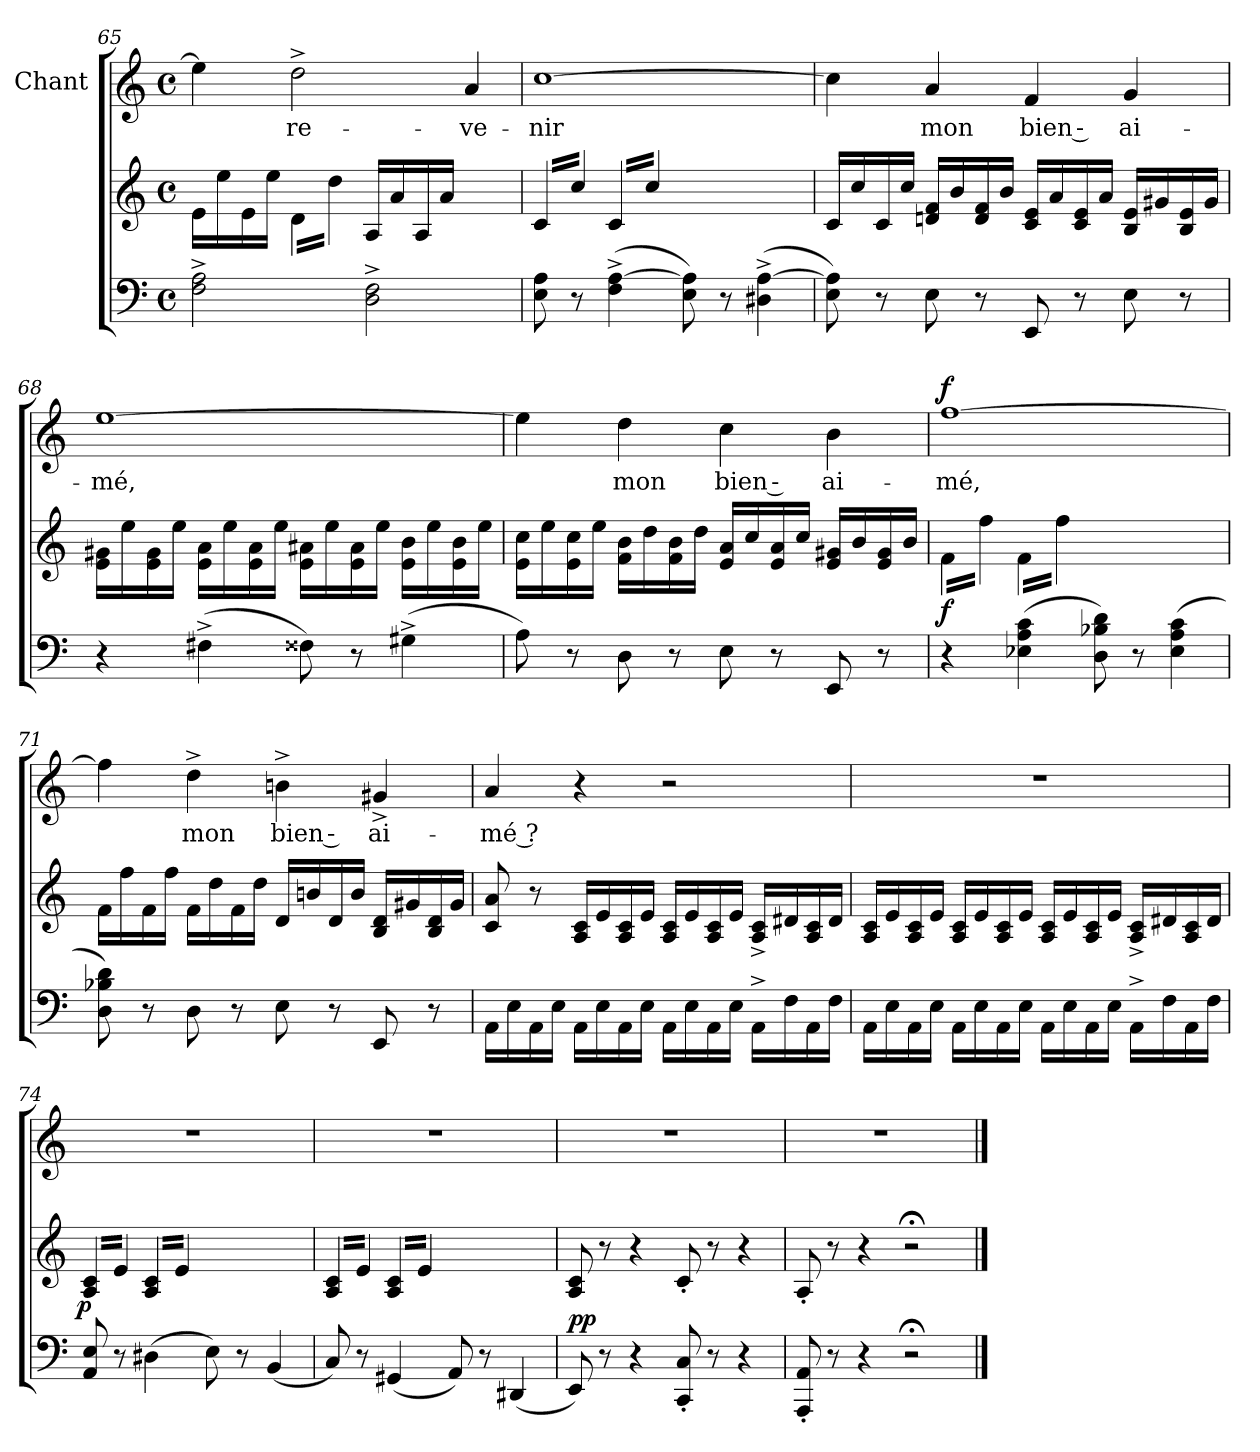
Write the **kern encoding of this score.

**kern	**dynam	**kern	**dynam	**kern	**text	**dynam
*part3	*part3	*part2	*part2	*part1	*part1	*part1
*staff3	*staff3	*staff2	*staff2	*staff1	*staff1	*staff1
*	*	*	*	*I"Chant	*	*
*clefF4	*	*clefG2	*	*clefG2	*	*
*k[]	*	*k[]	*	*k[]	*	*
*C:	*	*C:	*	*C:	*	*
*M4/4	*	*M4/4	*	*M4/4	*	*
*met(c)	*	*met(c)	*	*met(c)	*	*
=65	=65	=65	=65	=65	=65	=65
2F^<\ 2A^<\	.	16e\LL	.	4ee\]	.	.
.	.	16ee\	.	.	.	.
.	.	16e\	.	.	.	.
.	.	16ee\JJ	.	.	.	.
!	!	!LO:N:vis=4	!	!	!	!
*	*	*tremolo	*	*	*	*
.	.	16d\LL	.	2dd^>\	re-	.
.	.	16dd\	.	.	.	.
!	!	!LO:N:vis=4	!	!	!	!
.	.	16d\	.	.	.	.
.	.	16dd\JJ	.	.	.	.
*	*	*Xtremolo	*	*	*	*
2D^<\ 2F^<\	.	16A/LL	.	.	.	.
.	.	16a/	.	.	.	.
.	.	16A/	.	.	.	.
.	.	16a/JJ	.	.	.	.
.	.	4ryy	.	4a/	-ve-	.
!!LO:LB:g=z
=66	=66	=66	=66	=66	=66	=66
!	!LO:DY:a	!LO:N:vis=4	!	!	!	!LO:DY:a
*	*	*tremolo	*	*	*	*
8E\ 8A\	cresc. poco a poco	16c/LL	.	[1cc	-nir	cresc. poco a poco
.	.	16cc/	.	.	.	.
!	!	!LO:N:vis=4	!	!	!	!
8r	.	16c/	.	.	.	.
.	.	16cc/JJ	.	.	.	.
!	!	!LO:N:vis=4	!	!	!	!
(<4F^<\ [4A^<\	.	16c/LL	.	.	.	.
.	.	16cc/	.	.	.	.
!	!	!LO:N:vis=4	!	!	!	!
.	.	16c/	.	.	.	.
.	.	16cc/JJ	.	.	.	.
*	*	*Xtremolo	*	*	*	*
8E\ 8A]\)	.	2ryy	.	.	.	.
.	.	.	.	.	.	.
8r	.	.	.	.	.	.
(<4D#X^<\ [4A^<\	.	.	.	.	.	.
=67	=67	=67	=67	=67	=67	=67
8E\ 8A]\)	.	16c/LL	.	4cc\]	.	.
.	.	16cc/	.	.	.	.
8r	.	16c/	.	.	.	.
.	.	16cc/JJ	.	.	.	.
8E\	.	16dn/ 16f/LL	.	4a/	mon	.
.	.	16b/	.	.	.	.
8r	.	16d/ 16f/	.	.	.	.
.	.	16b/JJ	.	.	.	.
8EE/	.	16c/ 16e/LL	.	4f/	bien ‑	.
.	.	16a/	.	.	.	.
8r	.	16c/ 16e/	.	.	.	.
.	.	16a/JJ	.	.	.	.
8E\	.	16B/ 16e/LL	.	4g/	ai-	.
.	.	16g#X/	.	.	.	.
8r	.	16B/ 16e/	.	.	.	.
.	.	16g#/JJ	.	.	.	.
=68	=68	=68	=68	=68	=68	=68
4r	.	16e\ 16g#X\LL	.	[1ee	-mé,	.
.	.	16ee\	.	.	.	.
.	.	16e\ 16g#\	.	.	.	.
.	.	16ee\JJ	.	.	.	.
(>4F#X^>\	.	16e\ 16a\LL	.	.	.	.
.	.	16ee\	.	.	.	.
.	.	16e\ 16a\	.	.	.	.
.	.	16ee\JJ	.	.	.	.
8F##\)	.	16e\ 16a#X\LL	.	.	.	.
.	.	16ee\	.	.	.	.
8r	.	16e\ 16a#\	.	.	.	.
.	.	16ee\JJ	.	.	.	.
(>4G#X^>\	.	16e\ 16b\LL	.	.	.	.
.	.	16ee\	.	.	.	.
.	.	16e\ 16b\	.	.	.	.
.	.	16ee\JJ	.	.	.	.
!!LO:LB:g=z
=69	=69	=69	=69	=69	=69	=69
8A\)	.	16e\ 16cc\LL	.	4ee\]	.	.
.	.	16ee\	.	.	.	.
8r	.	16e\ 16cc\	.	.	.	.
.	.	16ee\JJ	.	.	.	.
8D\	.	16f\ 16b\LL	.	4dd\	mon	.
.	.	16dd\	.	.	.	.
8r	.	16f\ 16b\	.	.	.	.
.	.	16dd\JJ	.	.	.	.
8E\	.	16e/ 16a/LL	.	4cc\	bien ‑	.
.	.	16cc/	.	.	.	.
8r	.	16e/ 16a/	.	.	.	.
.	.	16cc/JJ	.	.	.	.
8EE/	.	16e/ 16g#X/LL	.	4b\	ai-	.
.	.	16b/	.	.	.	.
8r	.	16e/ 16g#/	.	.	.	.
.	.	16b/JJ	.	.	.	.
=70	=70	=70	=70	=70	=70	=70
!	!	!LO:N:vis=4	!LO:DY:b	!	!	!LO:DY:a
*	*	*tremolo	*	*	*	*
4r	.	16f\LL	f	[1ff	-mé,	f
.	.	16ff\	.	.	.	.
!	!	!LO:N:vis=4	!	!	!	!
.	.	16f\	.	.	.	.
.	.	16ff\JJ	.	.	.	.
!	!	!LO:N:vis=4	!	!	!	!
(>4E-X\ 4A\ 4c\	.	16f\LL	.	.	.	.
.	.	16ff\	.	.	.	.
!	!	!LO:N:vis=4	!	!	!	!
.	.	16f\	.	.	.	.
.	.	16ff\JJ	.	.	.	.
*	*	*Xtremolo	*	*	*	*
8D\ 8B-X\ 8d\)	.	2ryy	.	.	.	.
.	.	.	.	.	.	.
8r	.	.	.	.	.	.
(>4E-\ 4A\ 4c\	.	.	.	.	.	.
=71	=71	=71	=71	=71	=71	=71
8D\ 8B-X\ 8d\)	.	16f\LL	.	4ff\]	.	.
.	.	16ff\	.	.	.	.
8r	.	16f\	.	.	.	.
.	.	16ff\JJ	.	.	.	.
8D\	.	16f\LL	.	4dd^>\	mon	.
.	.	16dd\	.	.	.	.
8r	.	16f\	.	.	.	.
.	.	16dd\JJ	.	.	.	.
8E\	.	16d/LL	.	4bn^>\	bien ‑	.
.	.	16bn/	.	.	.	.
8r	.	16d/	.	.	.	.
.	.	16b/JJ	.	.	.	.
8EE/	.	16B/ 16d/LL	.	4g#X^>/	ai-	.
.	.	16g#X/	.	.	.	.
8r	.	16B/ 16d/	.	.	.	.
.	.	16g#/JJ	.	.	.	.
!!LO:PB:g=z
=72	=72	=72	=72	=72	=72	=72
!	!	!	!LO:DY:b	!	!	!
16AA\LL	.	8c/ 8a/	dim. poco a poco.	4a/	-mé ?	.
16E\	.	.	.	.	.	.
16AA\	.	8r	.	.	.	.
16E\JJ	.	.	.	.	.	.
16AA\LL	.	16A/ 16c/LL	.	4r	.	.
16E\	.	16e/	.	.	.	.
16AA\	.	16A/ 16c/	.	.	.	.
16E\JJ	.	16e/JJ	.	.	.	.
16AA\LL	.	16A/ 16c/LL	.	2r	.	.
16E\	.	16e/	.	.	.	.
16AA\	.	16A/ 16c/	.	.	.	.
16E\JJ	.	16e/JJ	.	.	.	.
16AA^>\LL	.	16A^</ 16c^</LL	.	.	.	.
16F\	.	16d#X/	.	.	.	.
16AA\	.	16A/ 16c/	.	.	.	.
16F\JJ	.	16d#/JJ	.	.	.	.
=73	=73	=73	=73	=73	=73	=73
16AA\LL	.	16A/ 16c/LL	.	1r	.	.
16E\	.	16e/	.	.	.	.
16AA\	.	16A/ 16c/	.	.	.	.
16E\JJ	.	16e/JJ	.	.	.	.
16AA\LL	.	16A/ 16c/LL	.	.	.	.
16E\	.	16e/	.	.	.	.
16AA\	.	16A/ 16c/	.	.	.	.
16E\JJ	.	16e/JJ	.	.	.	.
16AA\LL	.	16A/ 16c/LL	.	.	.	.
16E\	.	16e/	.	.	.	.
16AA\	.	16A/ 16c/	.	.	.	.
16E\JJ	.	16e/JJ	.	.	.	.
16AA^>\LL	.	16A^</ 16c^</LL	.	.	.	.
16F\	.	16d#X/	.	.	.	.
16AA\	.	16A/ 16c/	.	.	.	.
16F\JJ	.	16d#/JJ	.	.	.	.
!!LO:LB:g=z
=74	=74	=74	=74	=74	=74	=74
!	!	!	!LO:DY:b:cj	!	!	!
*	*	*tremolo	*	*	*	*
8AA/ 8E/	.	16A/ 16c/LL	p	1r	.	.
.	.	16e/	.	.	.	.
!	!	!LO:N:vis=4	!	!	!	!
8r	.	16A/ 16c/	.	.	.	.
.	.	16e/JJ	.	.	.	.
(>4D#X\	.	16A/ 16c/LL	.	.	.	.
.	.	16e/	.	.	.	.
!	!	!LO:N:vis=4	!	!	!	!
.	.	16A/ 16c/	.	.	.	.
.	.	16e/JJ	.	.	.	.
8E\)	.	2ryy	.	.	.	.
.	.	.	.	.	.	.
8r	.	.	.	.	.	.
(<4BB/	.	.	.	.	.	.
=75	=75	=75	=75	=75	=75	=75
8C/)	.	16A/ 16c/LL	.	1r	.	.
.	.	16e/	.	.	.	.
!	!	!LO:N:vis=4	!	!	!	!
8r	.	16A/ 16c/	.	.	.	.
.	.	16e/JJ	.	.	.	.
(<4GG#X/	.	16A/ 16c/LL	.	.	.	.
.	.	16e/	.	.	.	.
!	!	!LO:N:vis=4	!	!	!	!
.	.	16A/ 16c/	.	.	.	.
.	.	16e/JJ	.	.	.	.
*	*	*Xtremolo	*	*	*	*
8AA/)	.	2ryy	.	.	.	.
.	.	.	.	.	.	.
8r	.	.	.	.	.	.
(<4DD#X/	.	.	.	.	.	.
=76	=76	=76	=76	=76	=76	=76
!	!LO:DY:a	!	!	!	!	!
8EE/)	pp	8A/ 8c/	.	1r	.	.
8r	.	8r	.	.	.	.
4r	.	4r	.	.	.	.
8CC'</ 8C'</	.	8c'</	.	.	.	.
8r	.	8r	.	.	.	.
4r	.	4r	.	.	.	.
=77	=77	=77	=77	=77	=77	=77
8AAA'</ 8AA'</	.	8A'</	.	1r	.	.
8r	.	8r	.	.	.	.
4r	.	4r	.	.	.	.
2r;<	.	2r;<	.	.	.	.
==	==	==	==	==	==	==
*-	*-	*-	*-	*-	*-	*-
